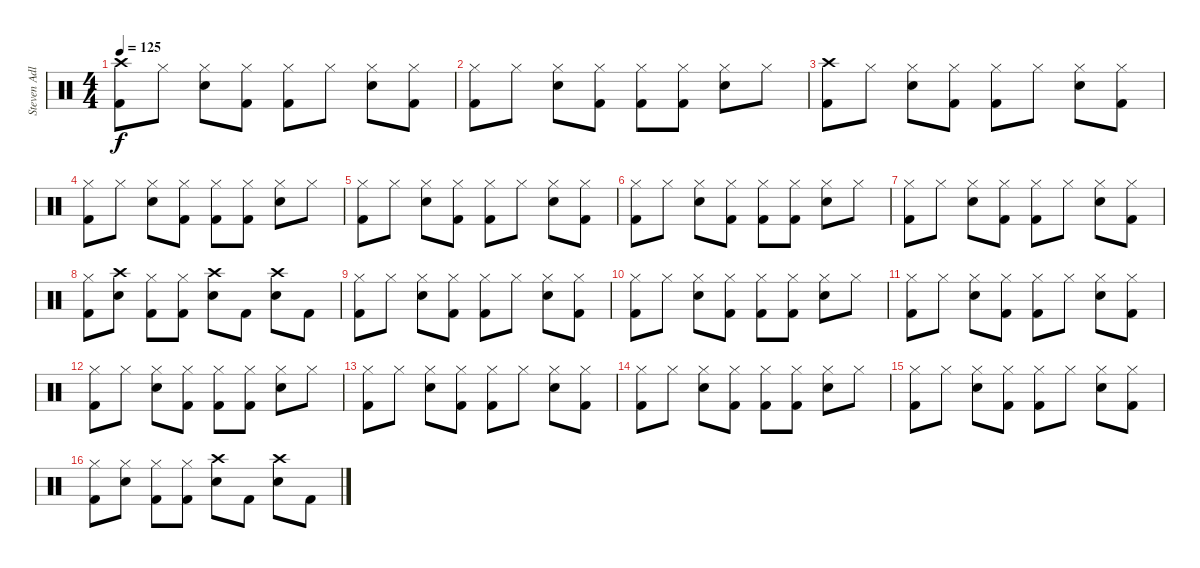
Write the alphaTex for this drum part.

\track ("Steven Adler" "Steven Adl") {instrument percussion}
\staff {score}
\articulation defaults
\ts (4 4)
\tempo 125
\clef neutral
\ks c
("Crash high (hit)" "Kick (hit) 2").8{dy f} "Hi-Hat (closed)".8 ("Hi-Hat (closed)" "Snare (hit) 2").8 ("Hi-Hat (closed)" "Kick (hit) 2").8 ("Hi-Hat (closed)" "Kick (hit) 2").8 "Hi-Hat (closed)".8 ("Hi-Hat (closed)" "Snare (hit) 2").8 ("Hi-Hat (closed)" "Kick (hit) 2").8 |
("Hi-Hat (closed)" "Kick (hit) 2").8 "Hi-Hat (closed)".8 ("Hi-Hat (closed)" "Snare (hit) 2").8 ("Hi-Hat (closed)" "Kick (hit) 2").8 ("Hi-Hat (closed)" "Kick (hit) 2").8 ("Hi-Hat (closed)" "Kick (hit) 2").8 ("Hi-Hat (closed)" "Snare (hit) 2").8 "Hi-Hat (closed)".8 |
("Crash high (hit)" "Kick (hit) 2").8 "Hi-Hat (closed)".8 ("Hi-Hat (closed)" "Snare (hit) 2").8 ("Hi-Hat (closed)" "Kick (hit) 2").8 ("Hi-Hat (closed)" "Kick (hit) 2").8 "Hi-Hat (closed)".8 ("Hi-Hat (closed)" "Snare (hit) 2").8 ("Hi-Hat (closed)" "Kick (hit) 2").8 |
("Hi-Hat (closed)" "Kick (hit) 2").8 "Hi-Hat (closed)".8 ("Hi-Hat (closed)" "Snare (hit) 2").8 ("Hi-Hat (closed)" "Kick (hit) 2").8 ("Hi-Hat (closed)" "Kick (hit) 2").8 ("Hi-Hat (closed)" "Kick (hit) 2").8 ("Hi-Hat (closed)" "Snare (hit) 2").8 "Hi-Hat (closed)".8 |
("Hi-Hat (closed)" "Kick (hit) 2").8 "Hi-Hat (closed)".8 ("Hi-Hat (closed)" "Snare (hit) 2").8 ("Hi-Hat (closed)" "Kick (hit) 2").8 ("Hi-Hat (closed)" "Kick (hit) 2").8 "Hi-Hat (closed)".8 ("Hi-Hat (closed)" "Snare (hit) 2").8 ("Hi-Hat (closed)" "Kick (hit) 2").8 |
("Hi-Hat (closed)" "Kick (hit) 2").8 "Hi-Hat (closed)".8 ("Hi-Hat (closed)" "Snare (hit) 2").8 ("Hi-Hat (closed)" "Kick (hit) 2").8 ("Hi-Hat (closed)" "Kick (hit) 2").8 ("Hi-Hat (closed)" "Kick (hit) 2").8 ("Hi-Hat (closed)" "Snare (hit) 2").8 "Hi-Hat (closed)".8 |
("Hi-Hat (closed)" "Kick (hit) 2").8 "Hi-Hat (closed)".8 ("Hi-Hat (closed)" "Snare (hit) 2").8 ("Hi-Hat (closed)" "Kick (hit) 2").8 ("Hi-Hat (closed)" "Kick (hit) 2").8 "Hi-Hat (closed)".8 ("Hi-Hat (closed)" "Snare (hit) 2").8 ("Hi-Hat (closed)" "Kick (hit) 2").8 |
("Hi-Hat (closed)" "Kick (hit) 2").8 ("Crash high (hit)" "Snare (hit) 2").8 ("Kick (hit) 2" "Hi-Hat (closed)").8 ("Hi-Hat (closed)" "Kick (hit) 2").8 ("Crash high (hit)" "Snare (hit) 2").8 "Kick (hit) 2".8 ("Snare (hit) 2" "Crash high (hit)").8 "Kick (hit) 2".8 |
("Hi-Hat (closed)" "Kick (hit) 2").8 "Hi-Hat (closed)".8 ("Hi-Hat (closed)" "Snare (hit) 2").8 ("Hi-Hat (closed)" "Kick (hit) 2").8 ("Hi-Hat (closed)" "Kick (hit) 2").8 "Hi-Hat (closed)".8 ("Hi-Hat (closed)" "Snare (hit) 2").8 ("Hi-Hat (closed)" "Kick (hit) 2").8 |
("Hi-Hat (closed)" "Kick (hit) 2").8 "Hi-Hat (closed)".8 ("Hi-Hat (closed)" "Snare (hit) 2").8 ("Hi-Hat (closed)" "Kick (hit) 2").8 ("Hi-Hat (closed)" "Kick (hit) 2").8 ("Hi-Hat (closed)" "Kick (hit) 2").8 ("Hi-Hat (closed)" "Snare (hit) 2").8 "Hi-Hat (closed)".8 |
("Hi-Hat (closed)" "Kick (hit) 2").8 "Hi-Hat (closed)".8 ("Hi-Hat (closed)" "Snare (hit) 2").8 ("Hi-Hat (closed)" "Kick (hit) 2").8 ("Hi-Hat (closed)" "Kick (hit) 2").8 "Hi-Hat (closed)".8 ("Hi-Hat (closed)" "Snare (hit) 2").8 ("Hi-Hat (closed)" "Kick (hit) 2").8 |
("Hi-Hat (closed)" "Kick (hit) 2").8 "Hi-Hat (closed)".8 ("Hi-Hat (closed)" "Snare (hit) 2").8 ("Hi-Hat (closed)" "Kick (hit) 2").8 ("Hi-Hat (closed)" "Kick (hit) 2").8 ("Hi-Hat (closed)" "Kick (hit) 2").8 ("Hi-Hat (closed)" "Snare (hit) 2").8 "Hi-Hat (closed)".8 |
("Hi-Hat (closed)" "Kick (hit) 2").8 "Hi-Hat (closed)".8 ("Hi-Hat (closed)" "Snare (hit) 2").8 ("Hi-Hat (closed)" "Kick (hit) 2").8 ("Hi-Hat (closed)" "Kick (hit) 2").8 "Hi-Hat (closed)".8 ("Hi-Hat (closed)" "Snare (hit) 2").8 ("Hi-Hat (closed)" "Kick (hit) 2").8 |
("Hi-Hat (closed)" "Kick (hit) 2").8 "Hi-Hat (closed)".8 ("Hi-Hat (closed)" "Snare (hit) 2").8 ("Hi-Hat (closed)" "Kick (hit) 2").8 ("Hi-Hat (closed)" "Kick (hit) 2").8 ("Hi-Hat (closed)" "Kick (hit) 2").8 ("Hi-Hat (closed)" "Snare (hit) 2").8 "Hi-Hat (closed)".8 |
("Hi-Hat (closed)" "Kick (hit) 2").8 "Hi-Hat (closed)".8 ("Hi-Hat (closed)" "Snare (hit) 2").8 ("Hi-Hat (closed)" "Kick (hit) 2").8 ("Hi-Hat (closed)" "Kick (hit) 2").8 "Hi-Hat (closed)".8 ("Hi-Hat (closed)" "Snare (hit) 2").8 ("Hi-Hat (closed)" "Kick (hit) 2").8 |
("Hi-Hat (closed)" "Kick (hit) 2").8 ("Hi-Hat (closed)" "Snare (hit) 2").8 ("Hi-Hat (closed)" "Kick (hit) 2").8 ("Hi-Hat (closed)" "Kick (hit) 2").8 ("Crash high (hit)" "Snare (hit) 2").8 "Kick (hit) 2".8 ("Crash high (hit)" "Snare (hit) 2").8 "Kick (hit) 2".8
